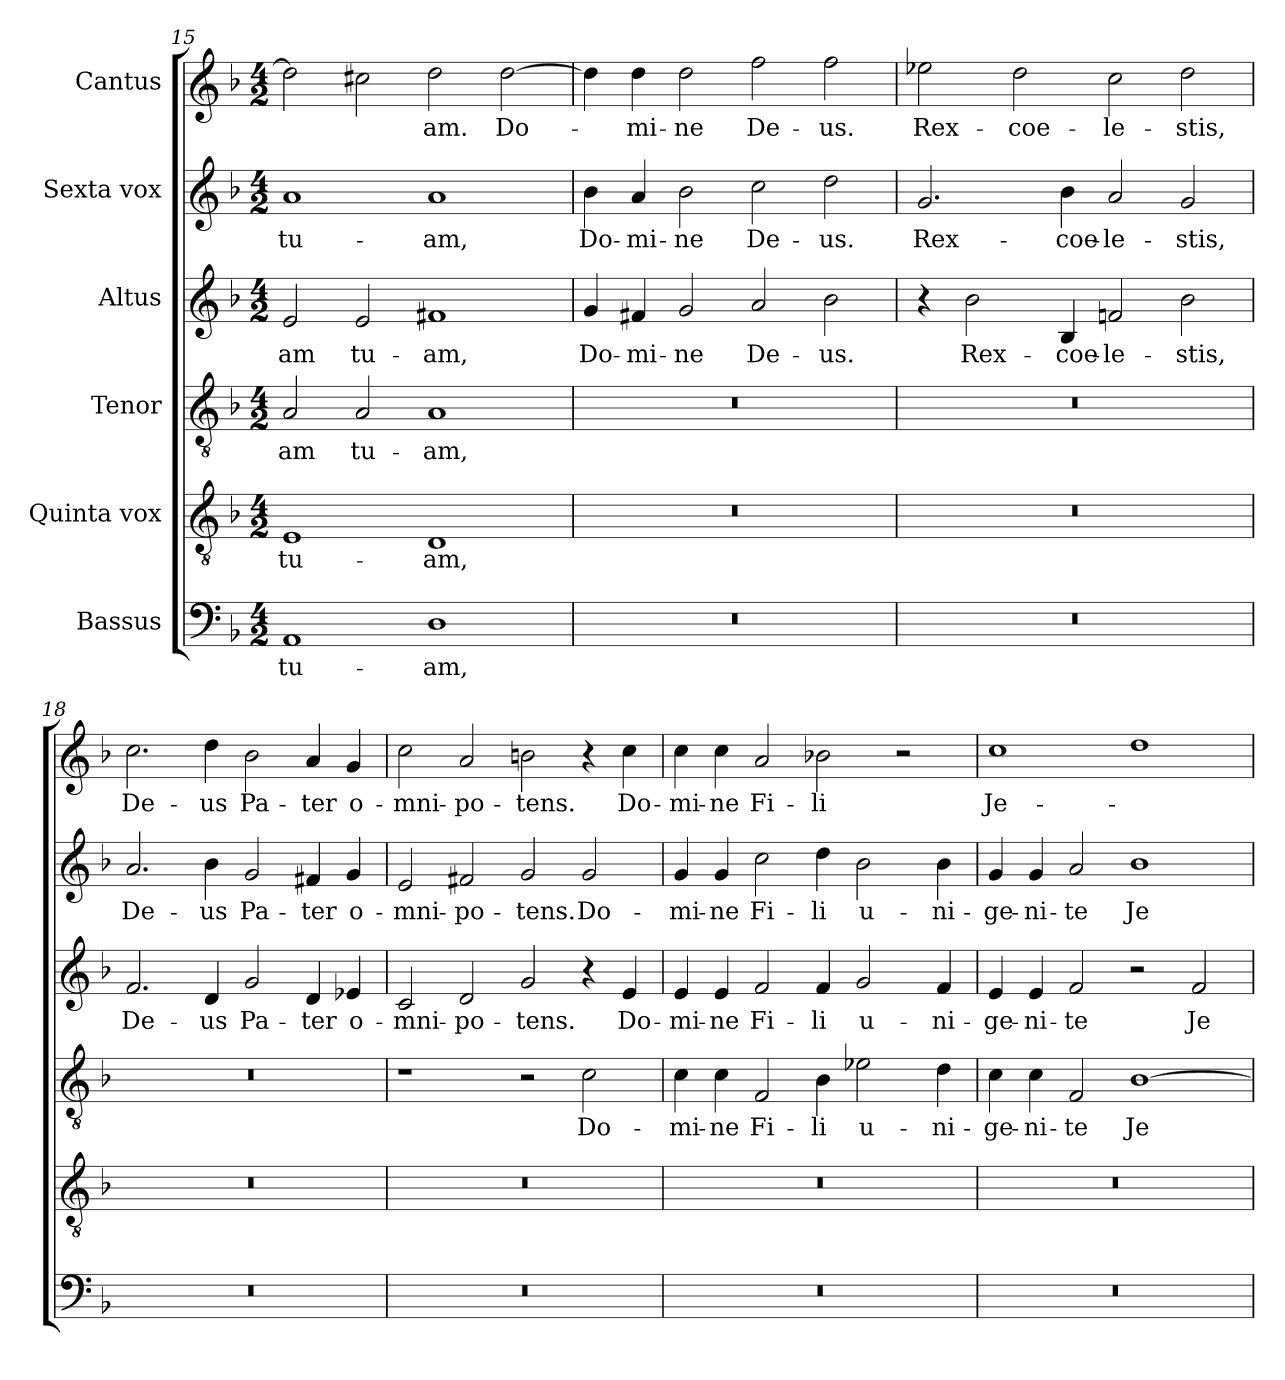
**kern	**text	**kern	**text	**kern	**text	**kern	**text	**kern	**text	**kern	**text
*part6	*part6	*part5	*part5	*part4	*part4	*part3	*part3	*part2	*part2	*part1	*part1
*staff6	*staff6	*staff5	*staff5	*staff4	*staff4	*staff3	*staff3	*staff2	*staff2	*staff1	*staff1
*I"Bassus	*	*I"Quinta vox	*	*I"Tenor	*	*I"Altus	*	*I"Sexta vox	*	*I"Cantus	*
*clefF4	*	*clefGv2	*	*clefGv2	*	*clefG2	*	*clefG2	*	*clefG2	*
*k[b-]	*	*k[b-]	*	*k[b-]	*	*k[b-]	*	*k[b-]	*	*k[b-]	*
*M4/2	*	*M4/2	*	*M4/2	*	*M4/2	*	*M4/2	*	*M4/2	*
=15	=15	=15	=15	=15	=15	=15	=15	=15	=15	=15	=15
1AA/	tu-	1E/	tu-	2A/	-am	2e/	-am	1a/	tu-	2dd\]	.
.	.	.	.	2A/	tu-	2e/	tu-	.	.	2cc#X\	.
1D\	-am,	1D/	-am,	1A/	-am,	1f#X/	-am,	1a/	-am,	2dd\	-am.
.	.	.	.	.	.	.	.	.	.	[2dd\	Do-
=16	=16	=16	=16	=16	=16	=16	=16	=16	=16	=16	=16
0r	.	0r	.	0r	.	4g/	Do-	4b-\	Do-	4dd\]	.
.	.	.	.	.	.	4f#X/	-mi-	4a/	-mi-	4dd\	-mi-
.	.	.	.	.	.	2g/	-ne	2b-\	-ne	2dd\	-ne
.	.	.	.	.	.	2a/	De-	2cc\	De-	2ff\	De-
.	.	.	.	.	.	2b-\	-us.	2dd\	-us.	2ff\	-us.
=17	=17	=17	=17	=17	=17	=17	=17	=17	=17	=17	=17
0r	.	0r	.	0r	.	4r	.	2.g/	Rex-	2ee-X\	Rex-
.	.	.	.	.	.	2b-\	Rex-	.	.	.	.
.	.	.	.	.	.	.	.	.	.	2dd\	coe-
.	.	.	.	.	.	4B-/	coe-	4b-\	coe-	.	.
.	.	.	.	.	.	2fn/	-le-	2a/	-le-	2cc\	-le-
.	.	.	.	.	.	2b-\	-stis,	2g/	-stis,	2dd\	-stis,
=18	=18	=18	=18	=18	=18	=18	=18	=18	=18	=18	=18
0r	.	0r	.	0r	.	2.f/	De-	2.a/	De-	2.cc\	De-
.	.	.	.	.	.	4d/	-us	4b-\	-us	4dd\	-us
.	.	.	.	.	.	2g/	Pa-	2g/	Pa-	2b-\	Pa-
.	.	.	.	.	.	4d/	-ter	4f#X/	-ter	4a/	-ter
.	.	.	.	.	.	4e-X/	o-	4g/	o-	4g/	o-
=19	=19	=19	=19	=19	=19	=19	=19	=19	=19	=19	=19
0r	.	0r	.	1r	.	2c/	-mni-	2e/	-mni-	2cc\	-mni-
.	.	.	.	.	.	2d/	-po-	2f#X/	-po-	2a/	-po-
.	.	.	.	2r	.	2g/	-tens.	2g/	-tens.	2bn\	-tens.
.	.	.	.	2c\	Do-	4r	.	2g/	Do-	4r	.
.	.	.	.	.	.	4e/	Do-	.	.	4cc\	Do-
=20	=20	=20	=20	=20	=20	=20	=20	=20	=20	=20	=20
0r	.	0r	.	4c\	-mi-	4e/	-mi-	4g/	-mi-	4cc\	-mi-
.	.	.	.	4c\	-ne	4e/	-ne	4g/	-ne	4cc\	-ne
.	.	.	.	2F/	Fi-	2f/	Fi-	2cc\	Fi-	2a/	Fi-
.	.	.	.	4B-\	-li	4f/	-li	4dd\	-li	2b-X\	-li
.	.	.	.	2e-X\	u-	2g/	u-	2b-\	u-	.	.
.	.	.	.	.	.	.	.	.	.	2r	.
.	.	.	.	4d\	-ni-	4f/	-ni-	4b-\	-ni-	.	.
=21	=21	=21	=21	=21	=21	=21	=21	=21	=21	=21	=21
0r	.	0r	.	4c\	-ge-	4e/	-ge-	4g/	-ge-	1cc\	Je-
.	.	.	.	4c\	-ni-	4e/	-ni-	4g/	-ni-	.	.
.	.	.	.	2F/	-te	2f/	-te	2a/	-te	.	.
.	.	.	.	[1B-\	Je-	2r	.	1b-\	Je-	1dd\	.
.	.	.	.	.	.	2f/	Je-	.	.	.	.
=	=	=	=	=	=	=	=	=	=	=	=
*-	*-	*-	*-	*-	*-	*-	*-	*-	*-	*-	*-
